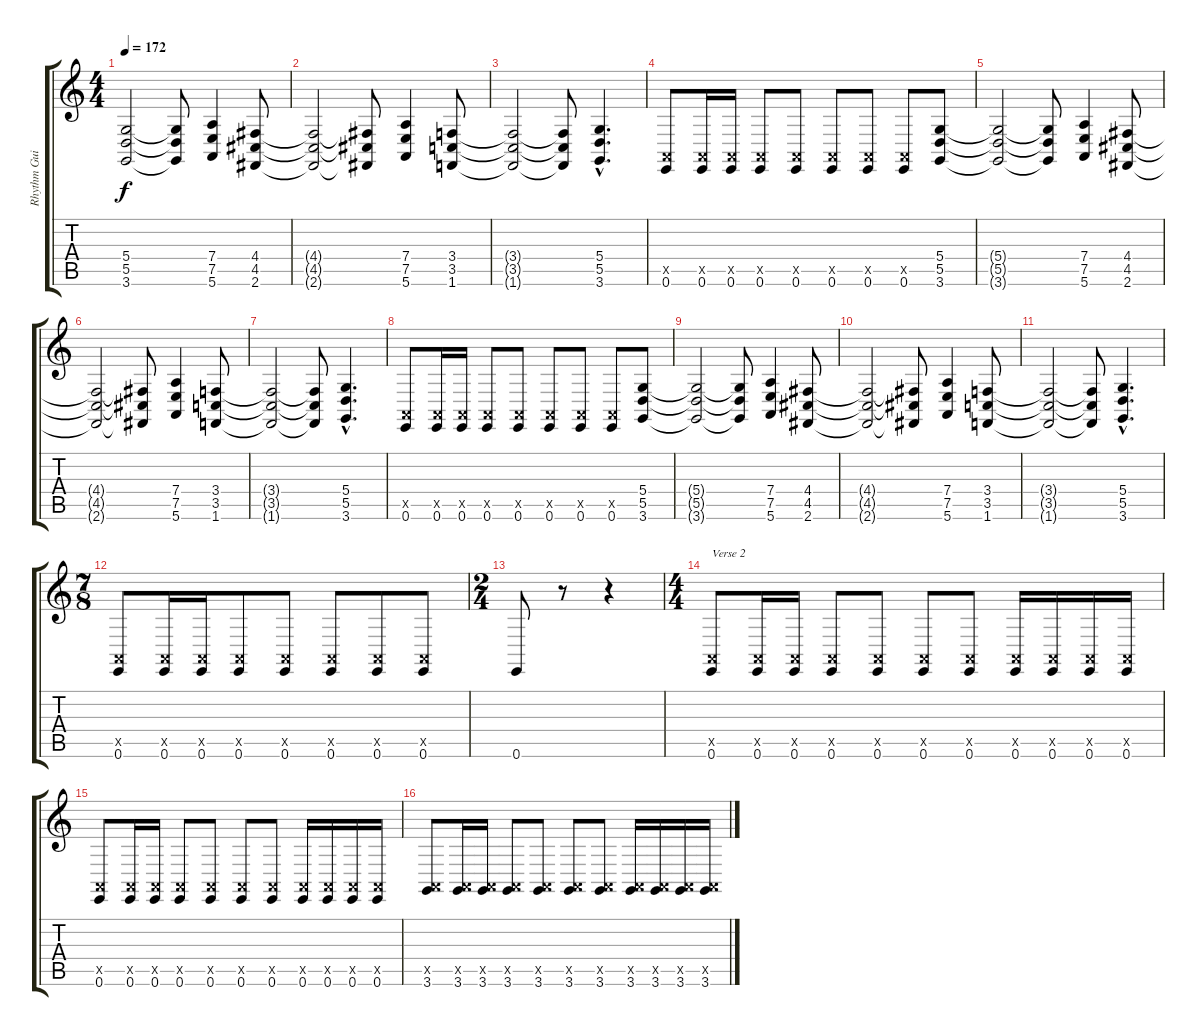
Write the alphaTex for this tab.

\track ("Rhythm Guitar 2" "Rhythm Gui") {instrument lead1square}
\staff {score tabs}
\tuning (E4 B3 G3 D3 A2 E2) {hide}
\ts (4 4)
\tempo 172
\clef g2
\ks c
(5.4{t} 5.5{t} 3.6{t}).2{dy f} (5.4{t} 5.5{t} 3.6{t}).8 (7.4 7.5 5.6).4 (4.4 4.5 2.6).8 |
(4.4{t} 4.5{t} 2.6{t}).2 (4.4{t} 4.5{t} 2.6{t}).8 (7.4 7.5 5.6).4 (3.4 3.5 1.6).8 |
(3.4{t} 3.5{t} 1.6{t}).2 (3.4{t} 3.5{t} 1.6{t}).8 (5.4{hac} 5.5{hac} 3.6{hac}).4{d} |
(0.5{x} 0.6).8 (0.5{x} 0.6).16 (0.5{x} 0.6).16 (0.5{x} 0.6).8 (0.5{x} 0.6).8 (0.5{x} 0.6).8 (0.5{x} 0.6).8 (0.5{x} 0.6).8 (5.4 5.5 3.6).8 |
(5.4{t} 5.5{t} 3.6{t}).2 (5.4{t} 5.5{t} 3.6{t}).8 (7.4 7.5 5.6).4 (4.4 4.5 2.6).8 |
(4.4{t} 4.5{t} 2.6{t}).2 (4.4{t} 4.5{t} 2.6{t}).8 (7.4 7.5 5.6).4 (3.4 3.5 1.6).8 |
(3.4{t} 3.5{t} 1.6{t}).2 (3.4{t} 3.5{t} 1.6{t}).8 (5.4{hac} 5.5{hac} 3.6{hac}).4{d} |
(0.5{x} 0.6).8 (0.5{x} 0.6).16 (0.5{x} 0.6).16 (0.5{x} 0.6).8 (0.5{x} 0.6).8 (0.5{x} 0.6).8 (0.5{x} 0.6).8 (0.5{x} 0.6).8 (5.4 5.5 3.6).8 |
(5.4{t} 5.5{t} 3.6{t}).2 (5.4{t} 5.5{t} 3.6{t}).8 (7.4 7.5 5.6).4 (4.4 4.5 2.6).8 |
(4.4{t} 4.5{t} 2.6{t}).2 (4.4{t} 4.5{t} 2.6{t}).8 (7.4 7.5 5.6).4 (3.4 3.5 1.6).8 |
(3.4{t} 3.5{t} 1.6{t}).2 (3.4{t} 3.5{t} 1.6{t}).8 (5.4{hac} 5.5{hac} 3.6{hac}).4{d} |
\ts (7 8)
(0.5{x} 0.6).8 (0.5{x} 0.6).16 (0.5{x} 0.6).16 (0.5{x} 0.6).8 (0.5{x} 0.6).8 (0.5{x} 0.6).8 (0.5{x} 0.6).8 (0.5{x} 0.6).8 |
\ts (2 4)
0.6.8 r.8 r.4 |
\ts (4 4)
(0.5{x} 0.6).8{txt "Verse 2"} (0.5{x} 0.6).16 (0.5{x} 0.6).16 (0.5{x} 0.6).8 (0.5{x} 0.6).8 (0.5{x} 0.6).8 (0.5{x} 0.6).8 (0.5{x} 0.6).16 (0.5{x} 0.6).16 (0.5{x} 0.6).16 (0.5{x} 0.6).16 |
(0.5{x} 0.6).8 (0.5{x} 0.6).16 (0.5{x} 0.6).16 (0.5{x} 0.6).8 (0.5{x} 0.6).8 (0.5{x} 0.6).8 (0.5{x} 0.6).8 (0.5{x} 0.6).16 (0.5{x} 0.6).16 (0.5{x} 0.6).16 (0.5{x} 0.6).16 |
(0.5{x} 3.6).8 (0.5{x} 3.6).16 (0.5{x} 3.6).16 (0.5{x} 3.6).8 (0.5{x} 3.6).8 (0.5{x} 3.6).8 (0.5{x} 3.6).8 (0.5{x} 3.6).16 (0.5{x} 3.6).16 (0.5{x} 3.6).16 (0.5{x} 3.6).16
